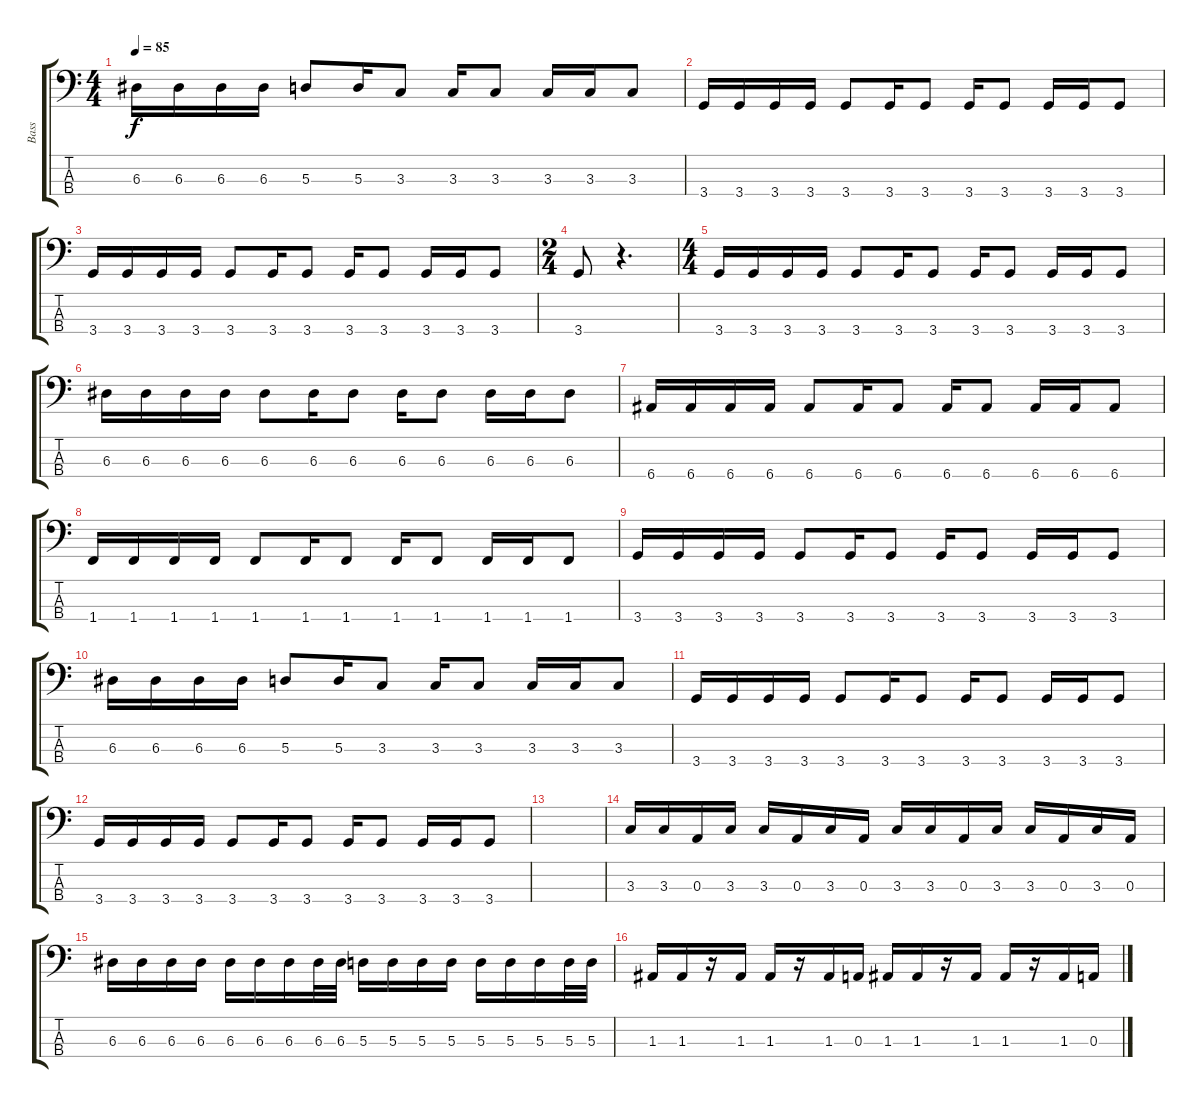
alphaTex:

\track ("Bass" "Bass") {instrument electricbassfinger}
\staff {score tabs}
\tuning (G2 D2 A1 E1) {hide}
\ts (4 4)
\tempo 85
\clef f4
\ks c
6.3.16{dy f} 6.3.16 6.3.16 6.3.16 5.3.8 5.3.16 3.3.8 3.3.16 3.3.8 3.3.16 3.3.16 3.3.8 |
3.4.16 3.4.16 3.4.16 3.4.16 3.4.8 3.4.16 3.4.8 3.4.16 3.4.8 3.4.16 3.4.16 3.4.8 |
3.4.16 3.4.16 3.4.16 3.4.16 3.4.8 3.4.16 3.4.8 3.4.16 3.4.8 3.4.16 3.4.16 3.4.8 |
\ts (2 4)
3.4.8 r.4{d} |
\ts (4 4)
3.4.16 3.4.16 3.4.16 3.4.16 3.4.8 3.4.16 3.4.8 3.4.16 3.4.8 3.4.16 3.4.16 3.4.8 |
6.3.16 6.3.16 6.3.16 6.3.16 6.3.8 6.3.16 6.3.8 6.3.16 6.3.8 6.3.16 6.3.16 6.3.8 |
6.4.16 6.4.16 6.4.16 6.4.16 6.4.8 6.4.16 6.4.8 6.4.16 6.4.8 6.4.16 6.4.16 6.4.8 |
1.4.16 1.4.16 1.4.16 1.4.16 1.4.8 1.4.16 1.4.8 1.4.16 1.4.8 1.4.16 1.4.16 1.4.8 |
3.4.16 3.4.16 3.4.16 3.4.16 3.4.8 3.4.16 3.4.8 3.4.16 3.4.8 3.4.16 3.4.16 3.4.8 |
6.3.16 6.3.16 6.3.16 6.3.16 5.3.8 5.3.16 3.3.8 3.3.16 3.3.8 3.3.16 3.3.16 3.3.8 |
3.4.16 3.4.16 3.4.16 3.4.16 3.4.8 3.4.16 3.4.8 3.4.16 3.4.8 3.4.16 3.4.16 3.4.8 |
3.4.16 3.4.16 3.4.16 3.4.16 3.4.8 3.4.16 3.4.8 3.4.16 3.4.8 3.4.16 3.4.16 3.4.8 |
|
3.3.16 3.3.16 0.3.16 3.3.16 3.3.16 0.3.16 3.3.16 0.3.16 3.3.16 3.3.16 0.3.16 3.3.16 3.3.16 0.3.16 3.3.16 0.3.16 |
6.3.16 6.3.16 6.3.16 6.3.16 6.3.16 6.3.16 6.3.16 6.3.32 6.3.32 5.3.16 5.3.16 5.3.16 5.3.16 5.3.16 5.3.16 5.3.16 5.3.32 5.3.32 |
1.3.16 1.3.16 r.16 1.3.16 1.3.16 r.16 1.3.16 0.3.16 1.3.16 1.3.16 r.16 1.3.16 1.3.16 r.16 1.3.16 0.3.16
